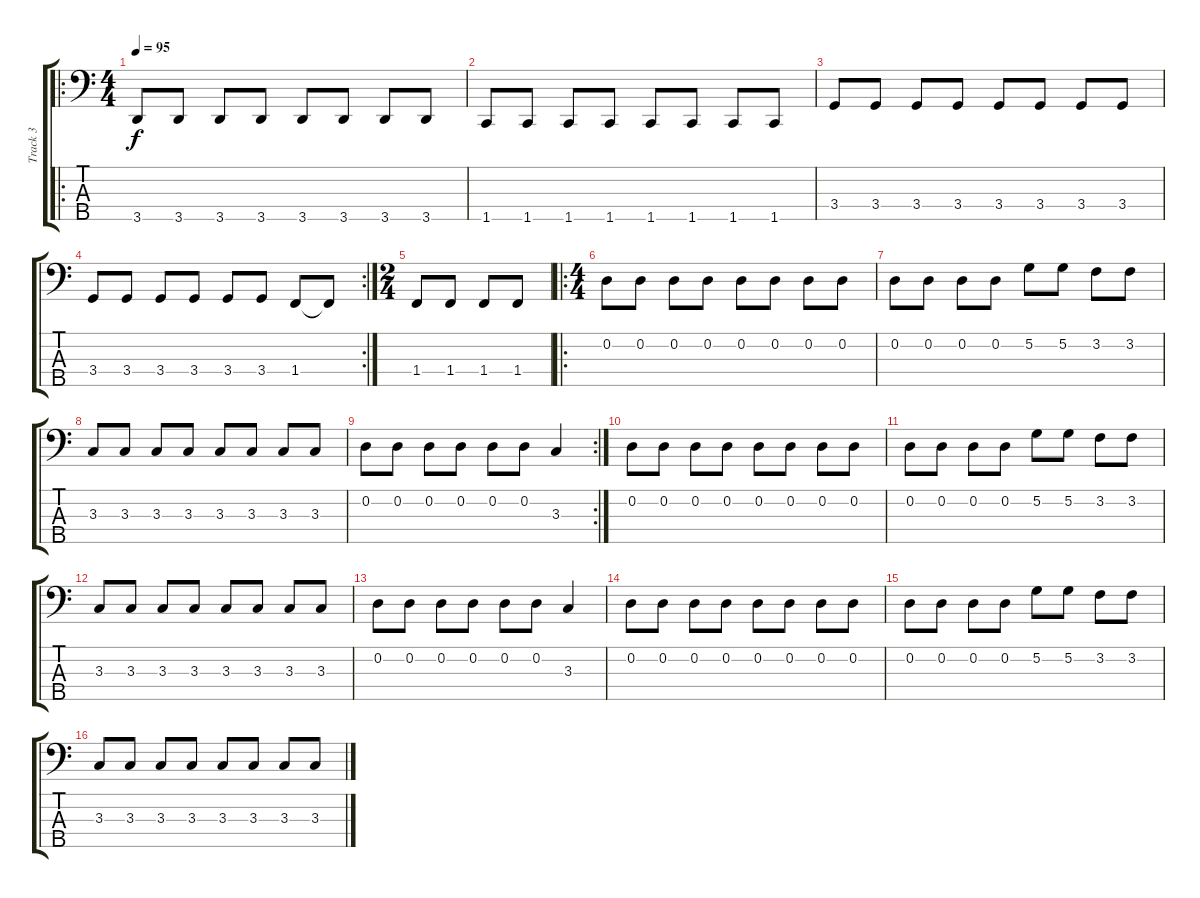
\track ("Track 3" "Track 3") {instrument electricbassfinger}
\staff {score tabs}
\tuning (G2 D2 A1 E1 B0) {hide}
\ro
\ts (4 4)
\tempo 95
\clef f4
\ks c
3.5.8{dy f} 3.5.8 3.5.8 3.5.8 3.5.8 3.5.8 3.5.8 3.5.8 |
1.5.8 1.5.8 1.5.8 1.5.8 1.5.8 1.5.8 1.5.8 1.5.8 |
3.4.8 3.4.8 3.4.8 3.4.8 3.4.8 3.4.8 3.4.8 3.4.8 |
\rc 2
3.4.8 3.4.8 3.4.8 3.4.8 3.4.8 3.4.8 1.4.8 1.4{t}.8 |
\ts (2 4)
1.4.8 1.4.8 1.4.8 1.4.8 |
\ro
\ts (4 4)
0.2.8 0.2.8 0.2.8 0.2.8 0.2.8 0.2.8 0.2.8 0.2.8 |
0.2.8 0.2.8 0.2.8 0.2.8 5.2.8 5.2.8 3.2.8 3.2.8 |
3.3.8 3.3.8 3.3.8 3.3.8 3.3.8 3.3.8 3.3.8 3.3.8 |
\rc 2
0.2.8 0.2.8 0.2.8 0.2.8 0.2.8 0.2.8 3.3.4 |
0.2.8 0.2.8 0.2.8 0.2.8 0.2.8 0.2.8 0.2.8 0.2.8 |
0.2.8 0.2.8 0.2.8 0.2.8 5.2.8 5.2.8 3.2.8 3.2.8 |
3.3.8 3.3.8 3.3.8 3.3.8 3.3.8 3.3.8 3.3.8 3.3.8 |
0.2.8 0.2.8 0.2.8 0.2.8 0.2.8 0.2.8 3.3.4 |
0.2.8 0.2.8 0.2.8 0.2.8 0.2.8 0.2.8 0.2.8 0.2.8 |
0.2.8 0.2.8 0.2.8 0.2.8 5.2.8 5.2.8 3.2.8 3.2.8 |
3.3.8 3.3.8 3.3.8 3.3.8 3.3.8 3.3.8 3.3.8 3.3.8
